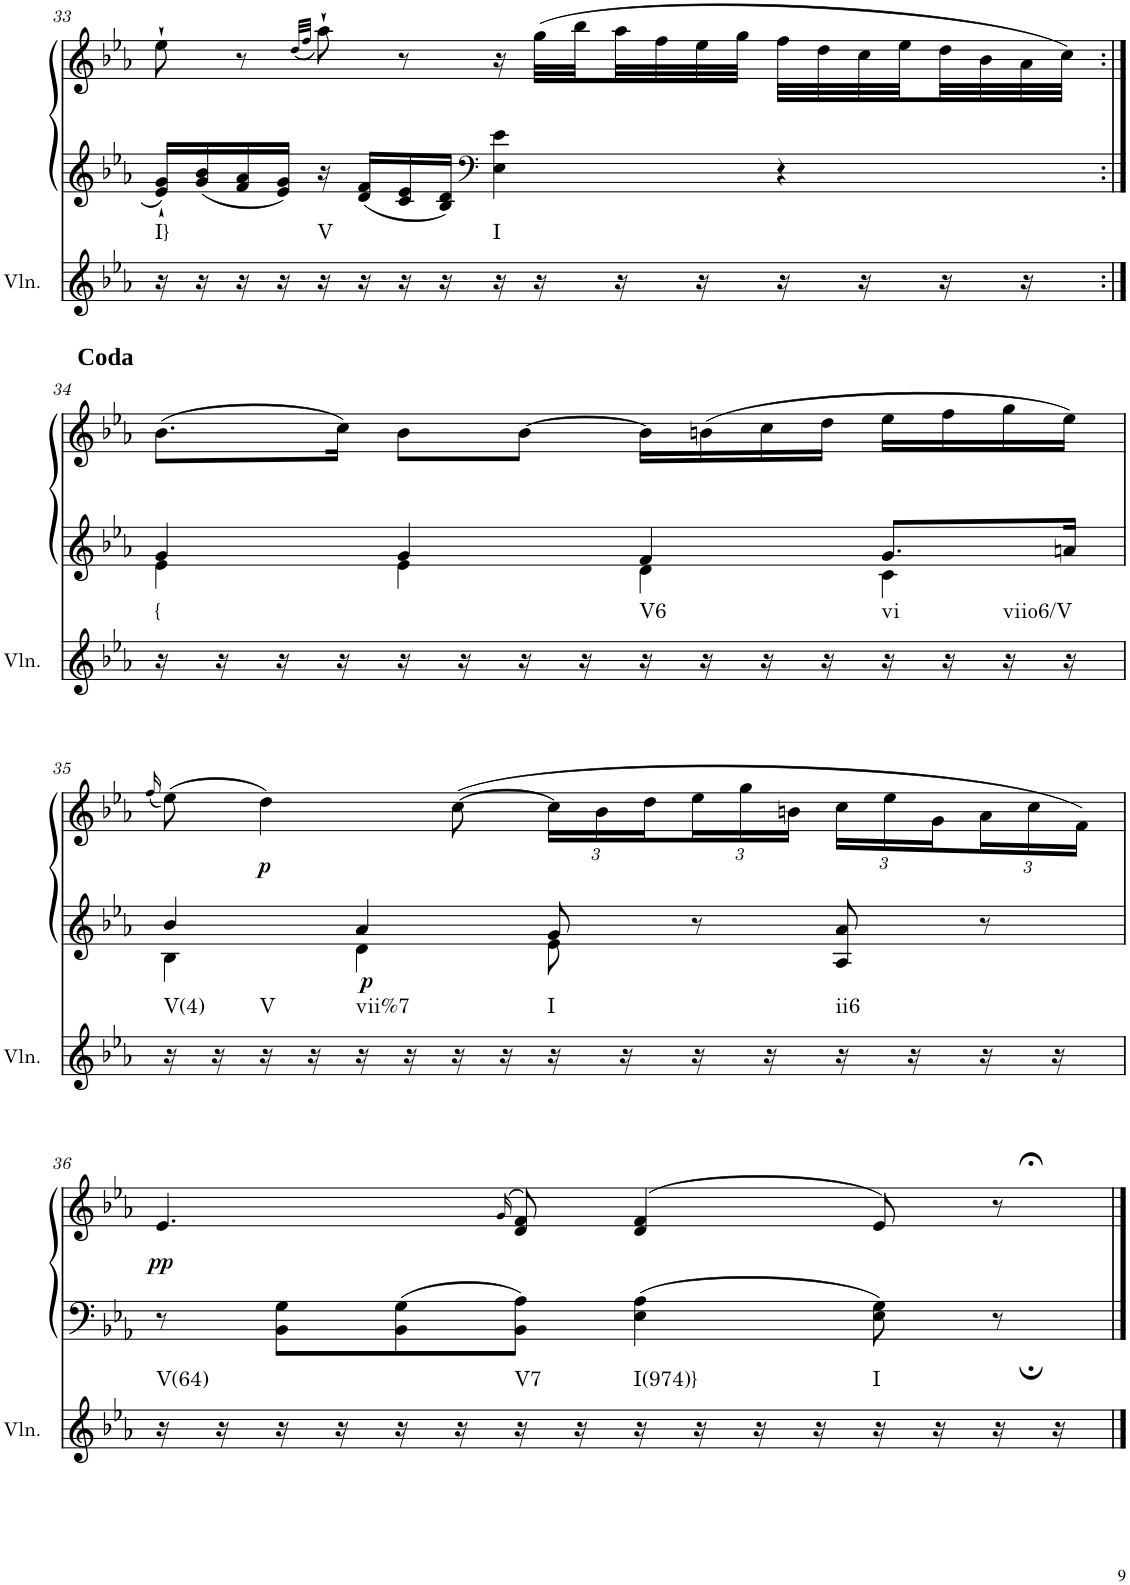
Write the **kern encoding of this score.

**kern	**harte	**kern	**kern	**dynam
*part2	*part2	*part1	*part1	*part1
*staff3	*	*staff2	*staff1	*staff1/2
*I"Violin	*	*I"Klavier linke Hand	*	*
*I'Vln.	*	*	*	*
!!LO:PB:g=z
*clefG2	*	*clefG2	*clefG2	*
*k[b-e-a-]	*	*k[b-e-a-]	*k[b-e-a-]	*
*M4/4	*	*M4/4	*M4/4	*
=33	=33	=33	=33	=33
!	!LO:H:kt=I}	!	!	!
16r	N	16e-/` 16g/`LL	8ee-`\	.
16r	.	16g/ 16b-/	.	.
16r	.	16f/ 16a-/	8r	.
16r	.	16e-/ 16g/JJ	.	.
.	.	.	(32qdd/LLL	.
.	.	.	32qff/JJJ	.
!	!LO:H:kt=V	!	!	!
16r	N	16r	8aa-`\)	.
16r	.	16d/ 16f/LL	.	.
16r	.	16c/ 16e-/	8r	.
16r	.	16B-/ 16d/JJ	.	.
*	*	*clefF4	*	*
!	!LO:H:kt=I	!	!	!
16r	N	4E-\ 4e-\	16r	.
16r	.	.	(32gg\LLL	.
.	.	.	32bb-\	.
16r	.	.	32aa-\	.
.	.	.	32ff\	.
16r	.	.	32ee-\	.
.	.	.	32gg\JJJ	.
16r	.	4r	32ff\LLL	.
.	.	.	32dd\	.
16r	.	.	32cc\	.
.	.	.	32ee-\	.
16r	.	.	32dd\	.
.	.	.	32b-\	.
16r	.	.	32a-\	.
.	.	.	32cc\JJJ)	.
!!LO:LB:g=z
=34:|!	=34:|!	=34:|!	=34:|!	=34:|!
*	*	*^	*	*
!	!LO:H:kt={	!	!	!	!
16r	N	4g/	4e-\	(8.b-\L	.
16r	.	.	.	.	.
16r	.	.	.	.	.
16r	.	.	.	16cc\Jk)	.
16r	.	4g/	4e-\	8b-\L	.
16r	.	.	.	.	.
16r	.	.	.	[8b-\J	.
16r	.	.	.	.	.
!	!LO:H:kt=V6	!	!	!	!
16r	N	4f/	4d\	16b-\LL]	.
16r	.	.	.	(16bn\	.
16r	.	.	.	16cc\	.
16r	.	.	.	16dd\JJ	.
!	!LO:H:kt=vi	!	!	!	!
16r	N	8.g/L	4c\	16ee-\LL	.
16r	.	.	.	16ff\	.
!	!LO:H:kt=viio6/V	!	!	!	!
16r	N	.	.	16gg\	.
16r	.	16an/Jk	.	16ee-\JJ)	.
!!LO:LB:g=z
=35	=35	=35	=35	=35	=35
.	.	.	.	(16qff/	.
!	!LO:H:kt=V(4)	!	!	!	!
16r	N	4b-/	4B-\	(8ee-\)	.
16r	.	.	.	.	.
!	!LO:H:kt=V	!	!	!	!LO:DY:b
16r	N	.	.	4dd\)	p
16r	.	.	.	.	.
!	!LO:H:kt=vii%7	!	!	!	!LO:DY:b=2
16r	N	4a-/	4d\	.	p
16r	.	.	.	.	.
16r	.	.	.	([8cc\	.
16r	.	.	.	.	.
*	*	*	*	*Xbrackettup	*
!	!LO:H:kt=I	!	!	!	!
16r	N	8g/	8e-\	24cc\LL]	.
.	.	.	.	24b-\	.
16r	.	.	.	.	.
.	.	.	.	24dd\	.
16r	.	8r	4.ryy	24ee-\	.
.	.	.	.	24gg\	.
16r	.	.	.	.	.
.	.	.	.	24bn\JJ	.
!	!LO:H:kt=ii6	!	!	!	!
16r	N	8A-/ 8a-/	.	24cc\LL	.
.	.	.	.	24ee-\	.
16r	.	.	.	.	.
.	.	.	.	24g\	.
16r	.	8r	.	24a-\	.
.	.	.	.	24cc\	.
16r	.	.	.	.	.
.	.	.	.	24f\JJ)	.
*	*	*v	*v	*	*
!!LO:LB:g=z
=36	=36	=36	=36	=36
!	!LO:H:kt=V(64)	!	!	!LO:DY:b
16r	N	8r	4.e-/	pp
16r	.	.	.	.
16r	.	8BB-\ 8G\L	.	.
16r	.	.	.	.
16r	.	8BB-\ 8G\	.	.
16r	.	.	.	.
.	.	.	(>16qg/	.
!	!LO:H:kt=V7	!	!	!
16r	N	8BB-\ 8A-\J	8d/ 8f/)	.
16r	.	.	.	.
!	!LO:H:kt=I(974)}	!	!	!
16r	N	4E-\ 4A-\	(>4d/ 4f/	.
16r	.	.	.	.
16r	.	.	.	.
16r	.	.	.	.
!	!LO:H:kt=I	!	!	!
16r	N	8E-\ 8G\	8e-/)	.
16r	.	.	.	.
16r	.	8r;	8r;<	.
16r	.	.	.	.
==	==	==	==	==
*-	*-	*-	*-	*-
